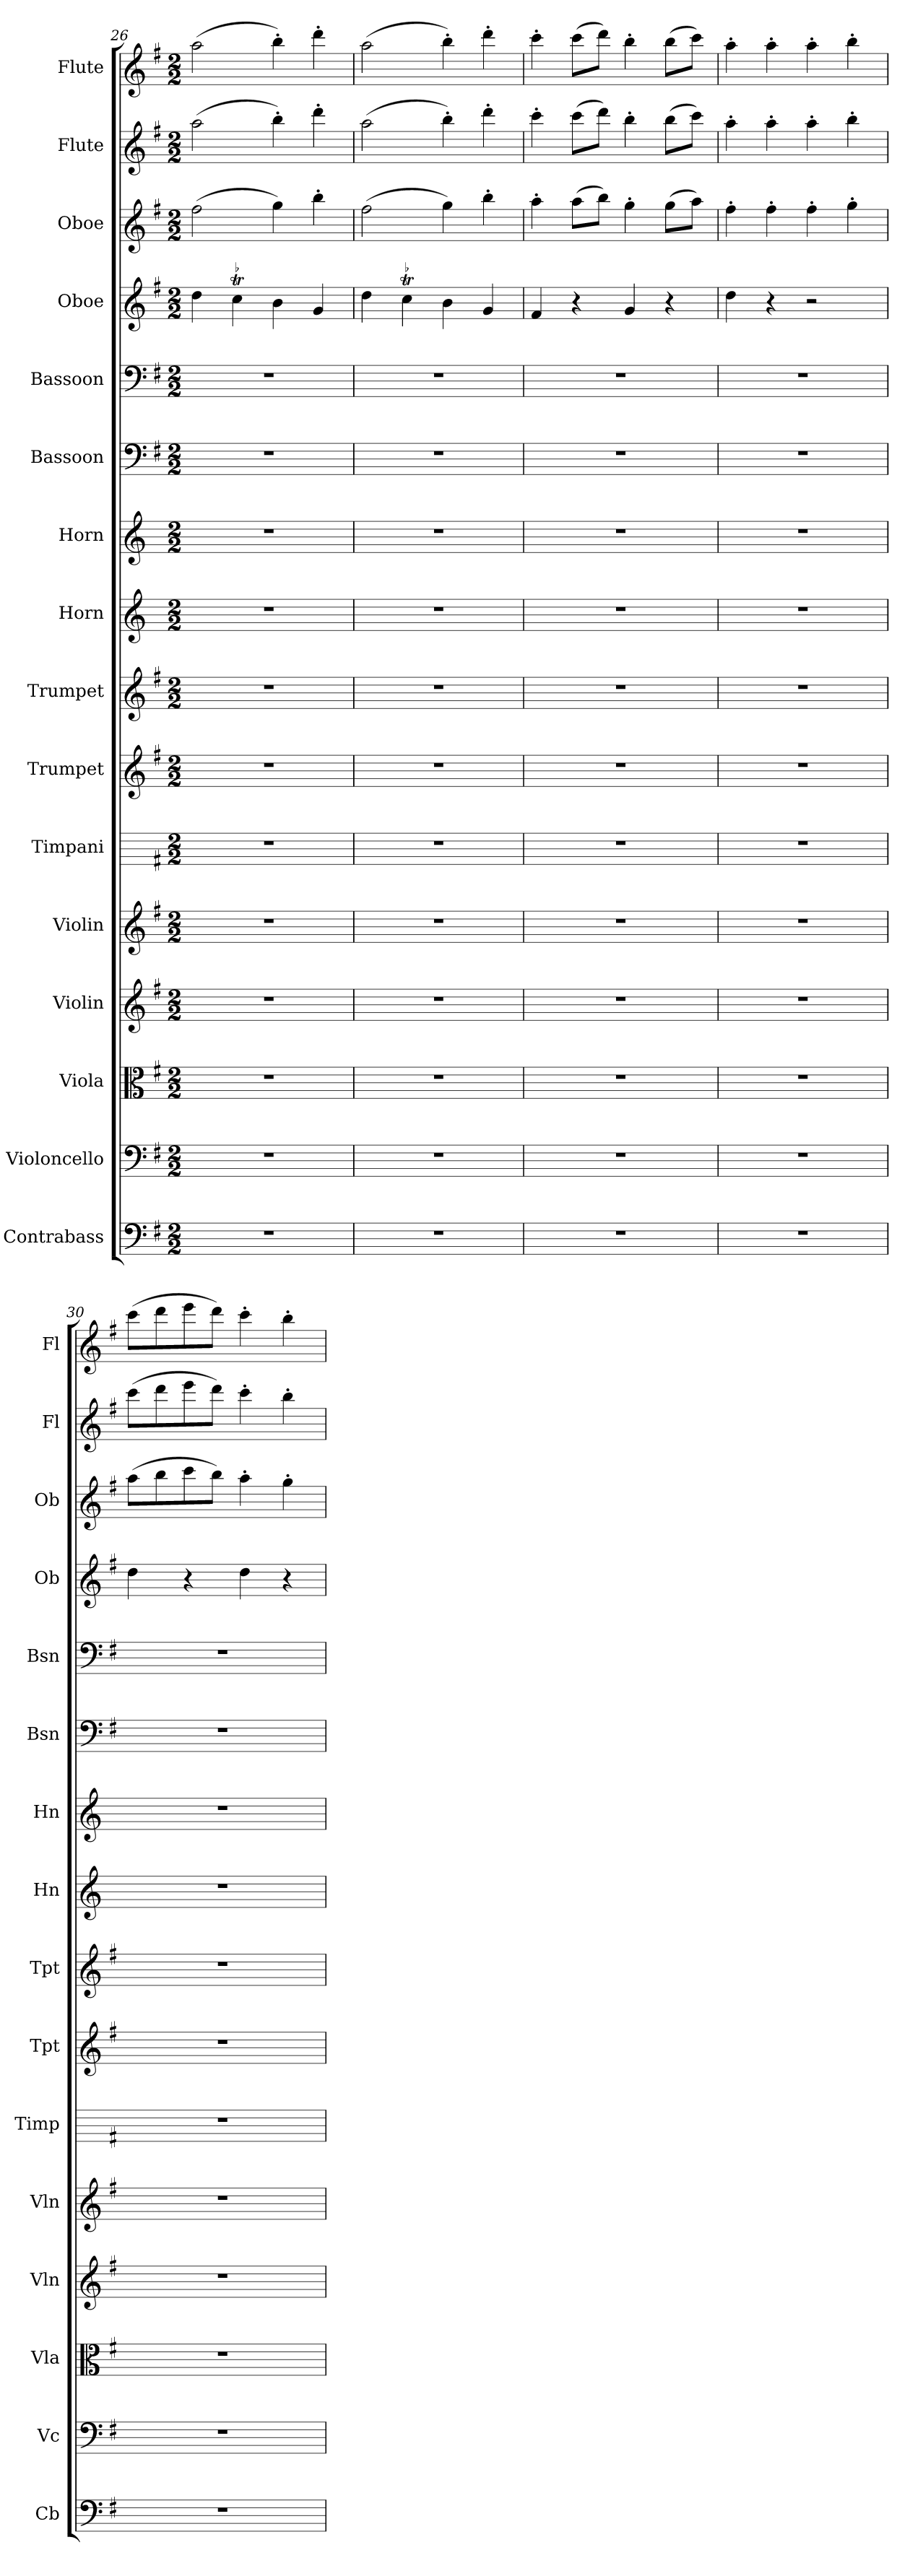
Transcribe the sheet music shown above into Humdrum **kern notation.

**kern	**kern	**kern	**kern	**kern	**kern	**kern	**kern	**kern	**kern	**kern	**kern	**kern	**kern	**kern	**kern
*part16	*part15	*part14	*part13	*part12	*part11	*part10	*part9	*part8	*part7	*part6	*part5	*part4	*part3	*part2	*part1
*staff16	*staff15	*staff14	*staff13	*staff12	*staff11	*staff10	*staff9	*staff8	*staff7	*staff6	*staff5	*staff4	*staff3	*staff2	*staff1
*I"Contrabass	*I"Violoncello	*I"Viola	*I"Violin	*I"Violin	*I"Timpani	*I"Trumpet	*I"Trumpet	*I"Horn	*I"Horn	*I"Bassoon	*I"Bassoon	*I"Oboe	*I"Oboe	*I"Flute	*I"Flute
*I'Cb	*I'Vc	*I'Vla	*I'Vln	*I'Vln	*I'Timp	*I'Tpt	*I'Tpt	*I'Hn	*I'Hn	*I'Bsn	*I'Bsn	*I'Ob	*I'Ob	*I'Fl	*I'Fl
*clefF4	*clefF4	*clefC3	*clefG2	*clefG2	*	*clefG2	*clefG2	*clefG2	*clefG2	*clefF4	*clefF4	*clefG2	*clefG2	*clefG2	*clefG2
*k[f#]	*k[f#]	*k[f#]	*k[f#]	*k[f#]	*k[f#]	*k[f#]	*k[f#]	*k[]	*k[]	*k[f#]	*k[f#]	*k[f#]	*k[f#]	*k[f#]	*k[f#]
*M2/2	*M2/2	*M2/2	*M2/2	*M2/2	*M2/2	*M2/2	*M2/2	*M2/2	*M2/2	*M2/2	*M2/2	*M2/2	*M2/2	*M2/2	*M2/2
=26	=26	=26	=26	=26	=26	=26	=26	=26	=26	=26	=26	=26	=26	=26	=26
1r	1r	1r	1r	1r	1r	1r	1r	1r	1r	1r	1r	4dd\	(2ff#\	(2aa\	(2aa\
!	!	!	!	!	!	!	!	!	!	!	!	!LO:TR:acc=-	!	!	!
.	.	.	.	.	.	.	.	.	.	.	.	4cct\	.	.	.
.	.	.	.	.	.	.	.	.	.	.	.	4b\	4gg\)	4bb'\)	4bb'\)
.	.	.	.	.	.	.	.	.	.	.	.	4g/	4bb'\	4ddd'\	4ddd'\
=27	=27	=27	=27	=27	=27	=27	=27	=27	=27	=27	=27	=27	=27	=27	=27
1r	1r	1r	1r	1r	1r	1r	1r	1r	1r	1r	1r	4dd\	(2ff#\	(2aa\	(2aa\
!	!	!	!	!	!	!	!	!	!	!	!	!LO:TR:acc=-	!	!	!
.	.	.	.	.	.	.	.	.	.	.	.	4cct\	.	.	.
.	.	.	.	.	.	.	.	.	.	.	.	4b\	4gg\)	4bb'\)	4bb'\)
.	.	.	.	.	.	.	.	.	.	.	.	4g/	4bb'\	4ddd'\	4ddd'\
=28	=28	=28	=28	=28	=28	=28	=28	=28	=28	=28	=28	=28	=28	=28	=28
1r	1r	1r	1r	1r	1r	1r	1r	1r	1r	1r	1r	4f#/	4aa'\	4ccc'\	4ccc'\
.	.	.	.	.	.	.	.	.	.	.	.	4r	(8aa\L	(8ccc\L	(8ccc\L
.	.	.	.	.	.	.	.	.	.	.	.	.	8bb\J)	8ddd\J)	8ddd\J)
.	.	.	.	.	.	.	.	.	.	.	.	4g/	4gg'\	4bb'\	4bb'\
.	.	.	.	.	.	.	.	.	.	.	.	4r	(8gg\L	(8bb\L	(8bb\L
.	.	.	.	.	.	.	.	.	.	.	.	.	8aa\J)	8ccc\J)	8ccc\J)
=29	=29	=29	=29	=29	=29	=29	=29	=29	=29	=29	=29	=29	=29	=29	=29
1r	1r	1r	1r	1r	1r	1r	1r	1r	1r	1r	1r	4dd\	4ff#'\	4aa'\	4aa'\
.	.	.	.	.	.	.	.	.	.	.	.	4r	4ff#'\	4aa'\	4aa'\
.	.	.	.	.	.	.	.	.	.	.	.	2r	4ff#'\	4aa'\	4aa'\
.	.	.	.	.	.	.	.	.	.	.	.	.	4gg'\	4bb'\	4bb'\
=30	=30	=30	=30	=30	=30	=30	=30	=30	=30	=30	=30	=30	=30	=30	=30
1r	1r	1r	1r	1r	1r	1r	1r	1r	1r	1r	1r	4dd\	(8aa\L	(8ccc\L	(8ccc\L
.	.	.	.	.	.	.	.	.	.	.	.	.	8bb\	8ddd\	8ddd\
.	.	.	.	.	.	.	.	.	.	.	.	4r	8ccc\	8eee\	8eee\
.	.	.	.	.	.	.	.	.	.	.	.	.	8bb\J)	8ddd\J)	8ddd\J)
.	.	.	.	.	.	.	.	.	.	.	.	4dd\	4aa'\	4ccc'\	4ccc'\
.	.	.	.	.	.	.	.	.	.	.	.	4r	4gg'\	4bb'\	4bb'\
=	=	=	=	=	=	=	=	=	=	=	=	=	=	=	=
*-	*-	*-	*-	*-	*-	*-	*-	*-	*-	*-	*-	*-	*-	*-	*-
